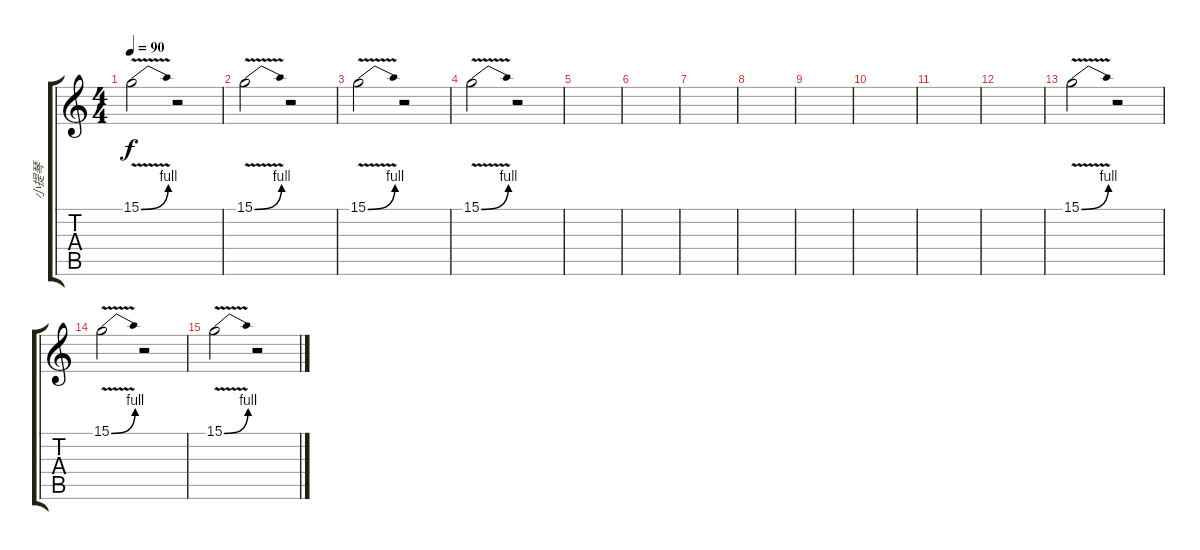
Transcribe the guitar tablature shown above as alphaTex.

\track ("小提琴" "小提琴") {instrument violin}
\staff {score tabs}
\tuning (E4 B3 G3 D3 A2 E2) {hide}
\ts (4 4)
\tempo 90
\clef g2
\ks c
15.1{be (bend 0 0 60 4) v}.2{dy f instrument bagpipe} r.2 |
15.1{be (bend 0 0 60 4) v}.2{instrument bagpipe} r.2 |
15.1{be (bend 0 0 60 4) v}.2{instrument bagpipe} r.2 |
15.1{be (bend 0 0 60 4) v}.2{instrument bagpipe} r.2 |
|
|
|
|
|
|
|
|
15.1{be (bend 0 0 60 4) v}.2{instrument bagpipe} r.2 |
15.1{be (bend 0 0 60 4) v}.2{instrument bagpipe} r.2 |
15.1{be (bend 0 0 60 4) v}.2{instrument bagpipe} r.2
